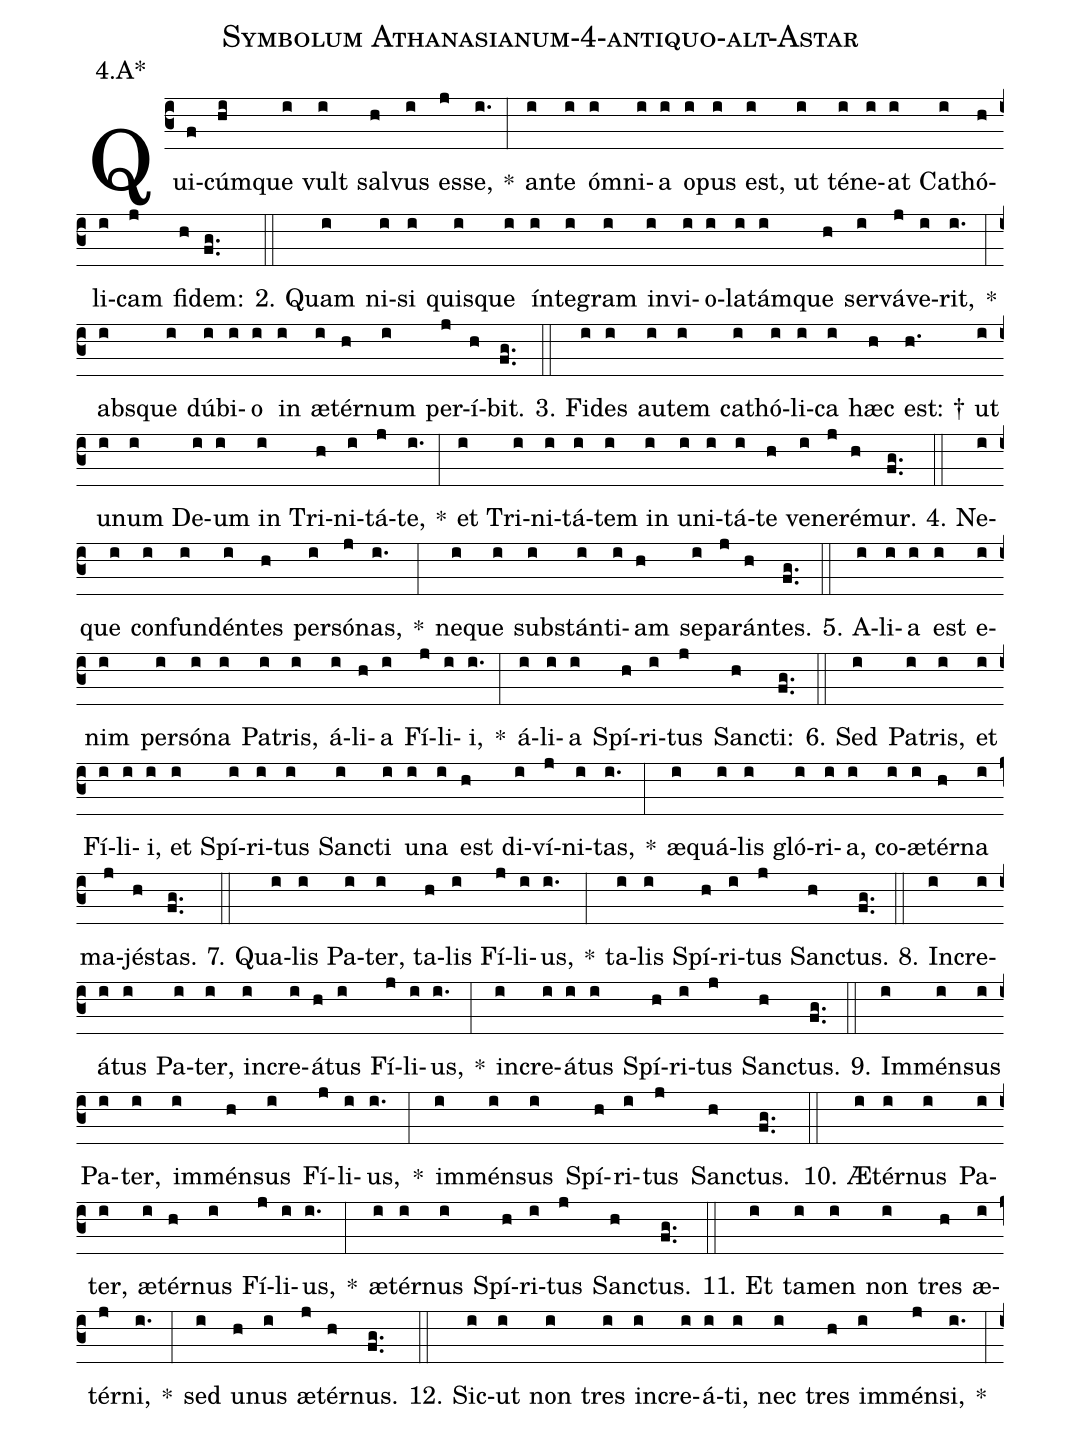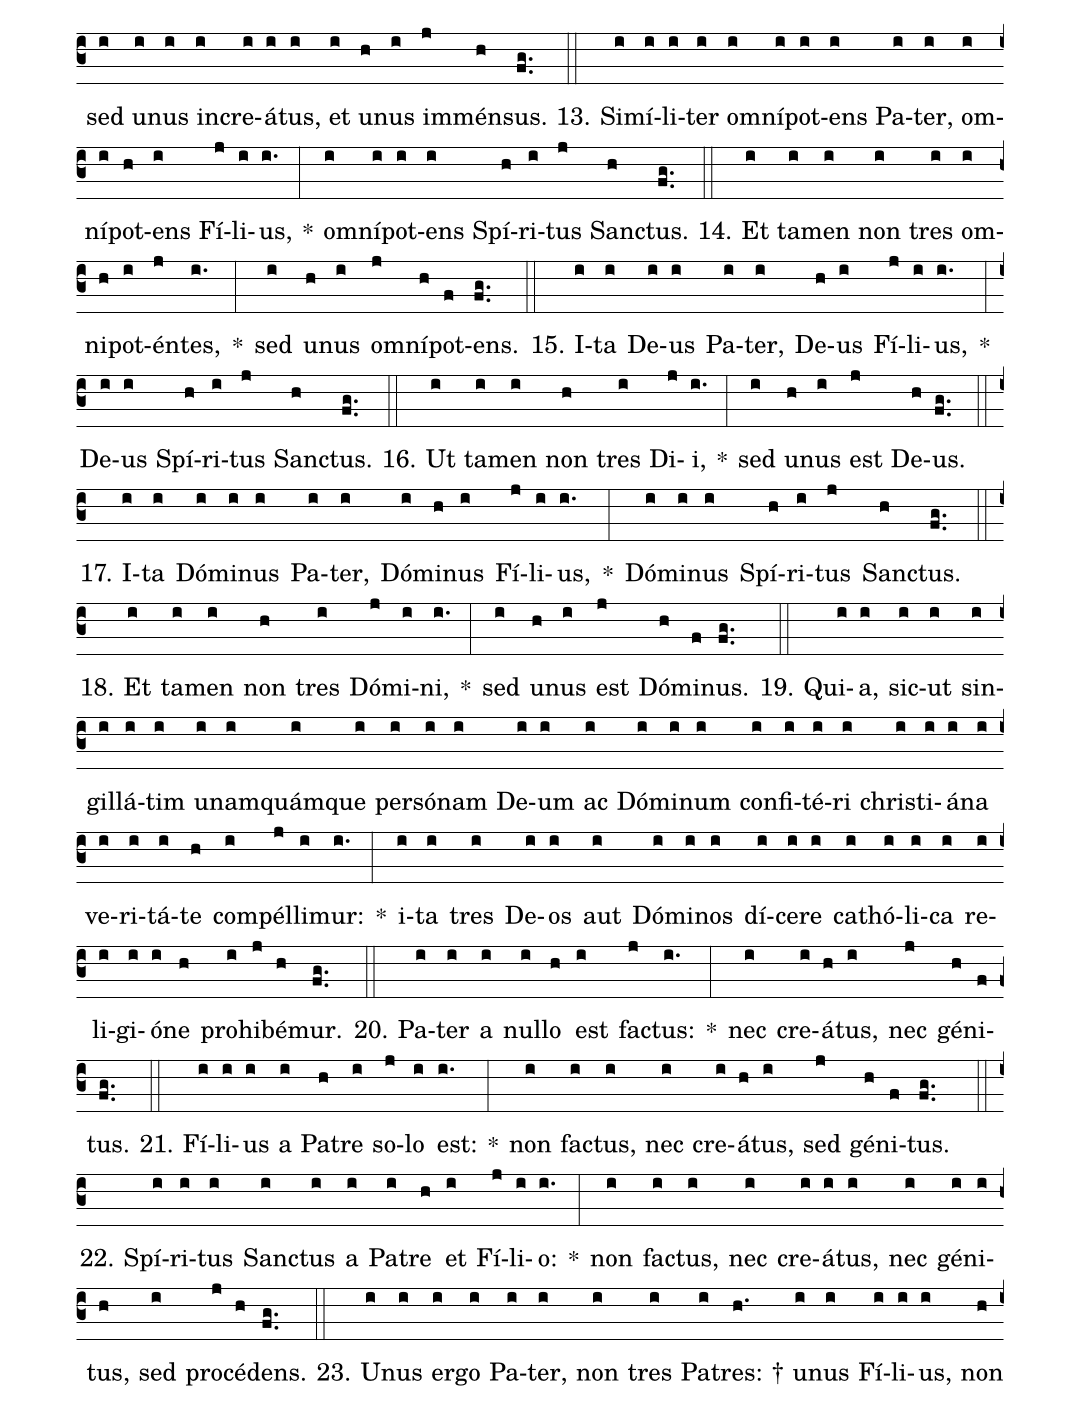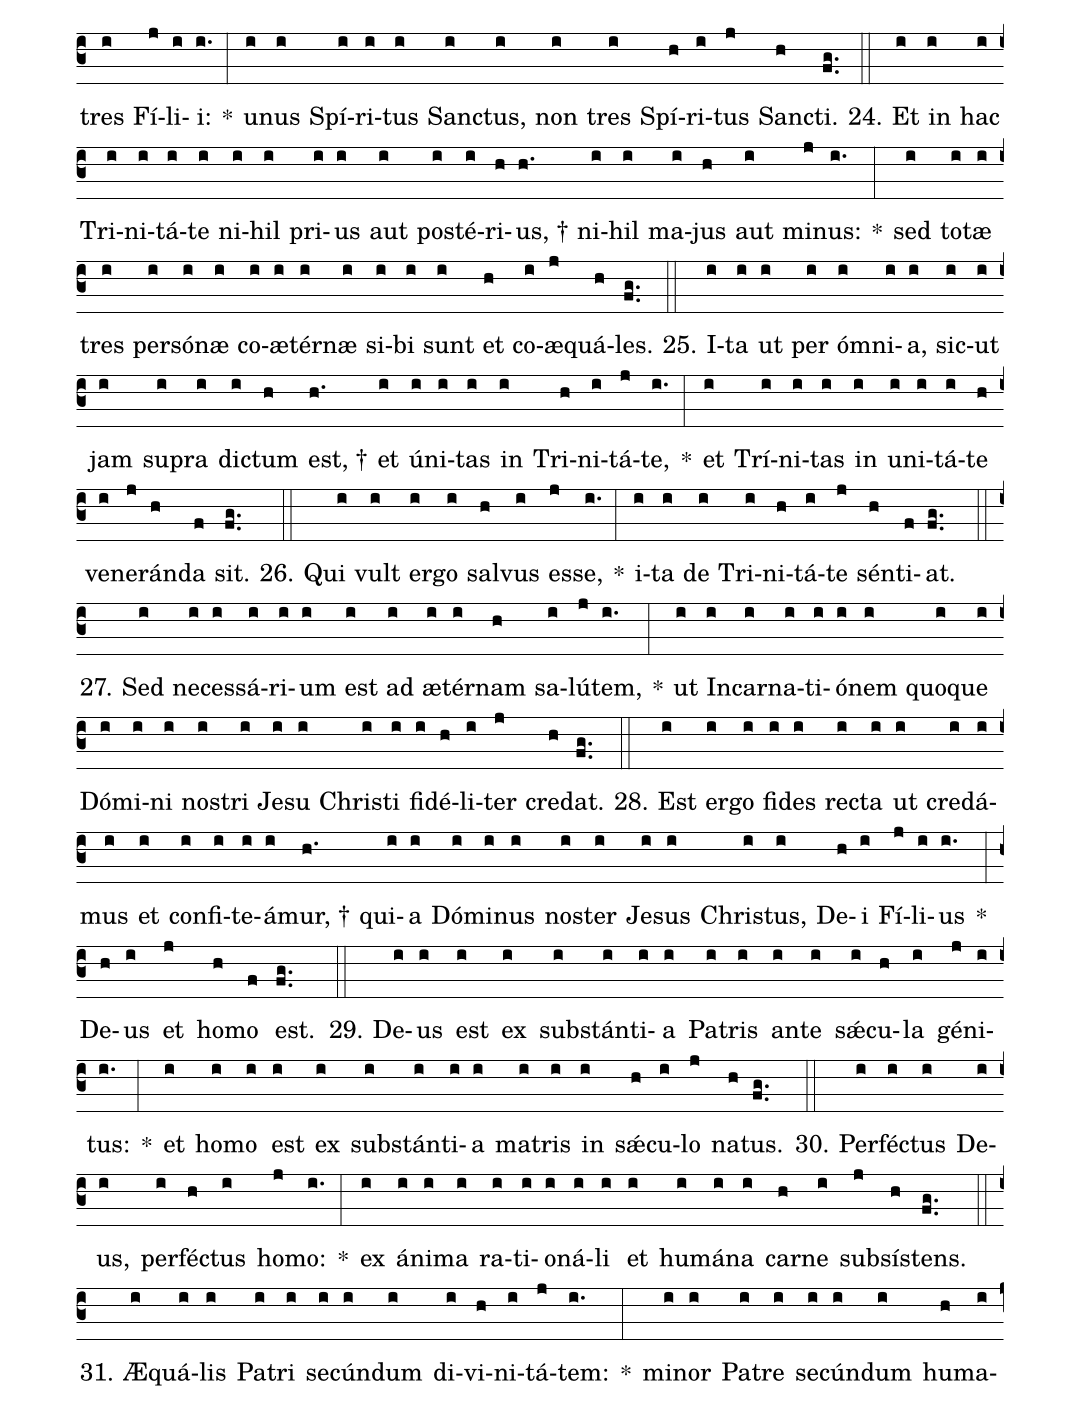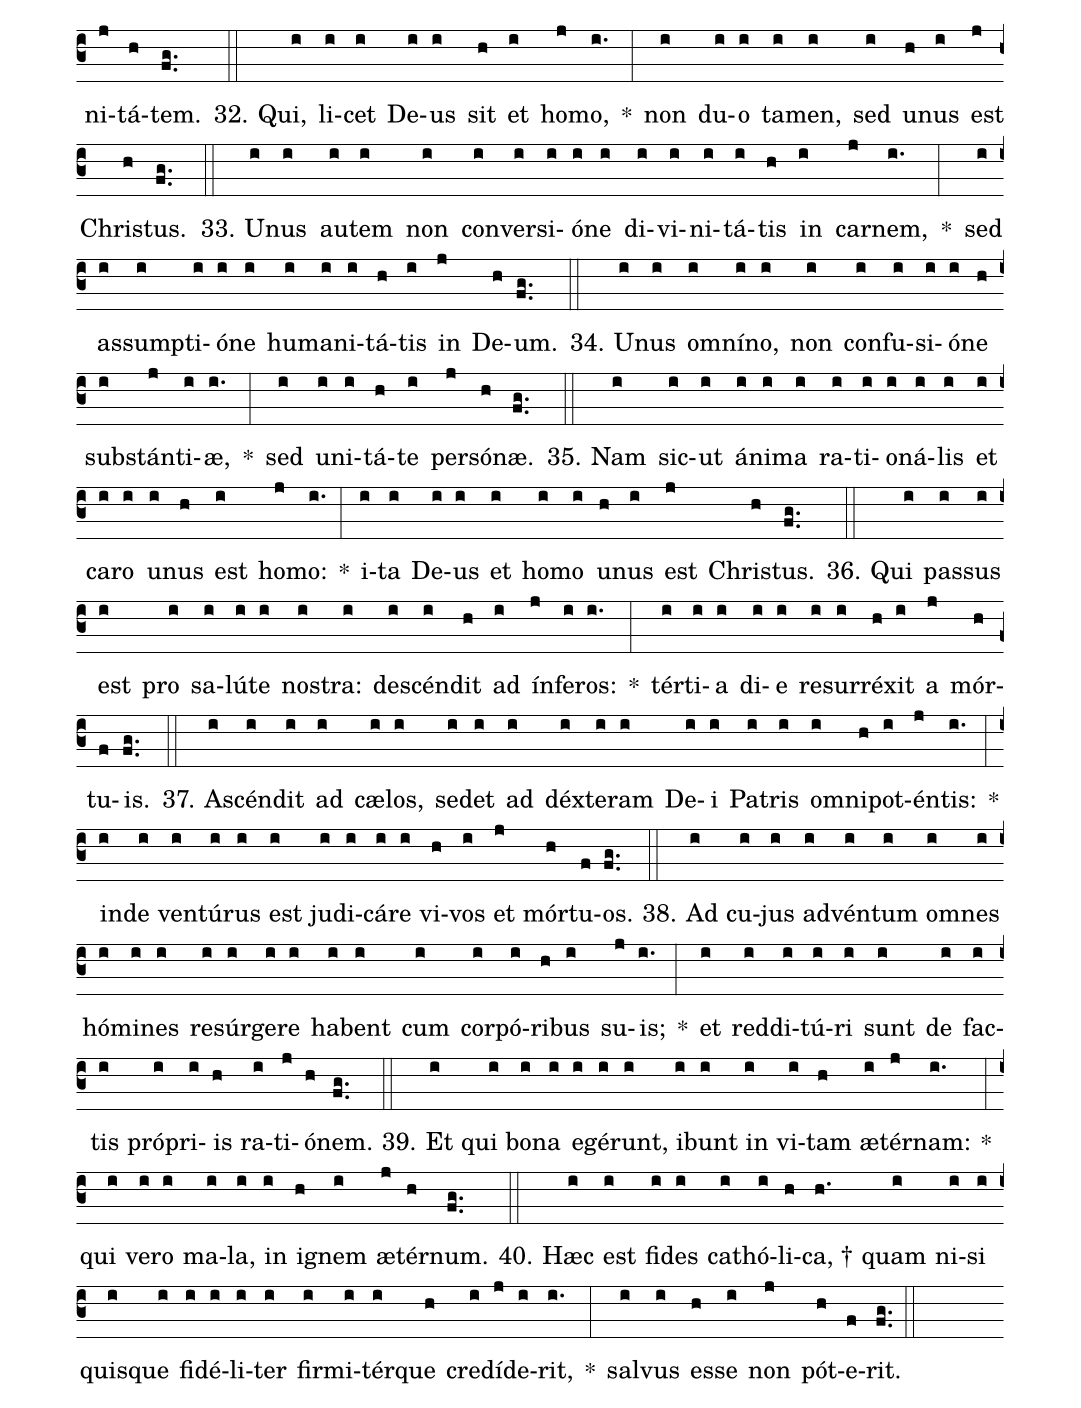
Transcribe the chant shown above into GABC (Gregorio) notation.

name: Symbolum Athanasianum-4-antiquo-alt-Astar;
annotation: 4.A*;
%%
(c3)Qui(f)cúm(hi)que(i) vult(i) sal(h)vus(i) es(j)se,(i.) *(:) an(i)te(i) óm(i)ni(i)a(i) o(i)pus(i) est,(i) ut(i) té(i)ne(i)at(i) Ca(i)thó(h)li(i)cam(j) fi(h)dem:(fg..) (::)
2. Quam(i) ni(i)si(i) quis(i)que(i) ín(i)te(i)gram(i) in(i)vi(i)o(i)la(i)tám(i)que(h) ser(i)vá(j)ve(i)rit,(i.) *(:) abs(i)que(i) dú(i)bi(i)o(i) in(i) æ(i)tér(h)num(i) per(j)í(h)bit.(fg..) (::)
3. Fi(i)des(i) au(i)tem(i) ca(i)thó(i)li(i)ca(i) hæc(h) est: †(h.) ut(i) u(i)num(i) De(i)um(i) in(i) Tri(h)ni(i)tá(j)te,(i.) *(:) et(i) Tri(i)ni(i)tá(i)tem(i) in(i) u(i)ni(i)tá(i)te(h) ve(i)ne(j)ré(h)mur.(fg..) (::)
4. Ne(i)que(i) con(i)fun(i)dén(i)tes(h) per(i)só(j)nas,(i.) *(:) ne(i)que(i) sub(i)stán(i)ti(i)am(h) se(i)pa(j)rán(h)tes.(fg..) (::)
5. A(i)li(i)a(i) est(i) e(i)nim(i) per(i)só(i)na(i) Pa(i)tris,(i) á(i)li(h)a(i) Fí(j)li(i)i,(i.) *(:) á(i)li(i)a(i) Spí(h)ri(i)tus(j) Sanc(h)ti:(fg..) (::)
6. Sed(i) Pa(i)tris,(i) et(i) Fí(i)li(i)i,(i) et(i) Spí(i)ri(i)tus(i) Sanc(i)ti(i) u(i)na(i) est(h) di(i)ví(j)ni(i)tas,(i.) *(:) æ(i)quá(i)lis(i) gló(i)ri(i)a,(i) co(i)æ(i)tér(h)na(i) ma(j)jés(h)tas.(fg..) (::)
7. Qua(i)lis(i) Pa(i)ter,(i) ta(h)lis(i) Fí(j)li(i)us,(i.) *(:) ta(i)lis(i) Spí(h)ri(i)tus(j) Sanc(h)tus.(fg..) (::)
8. In(i)cre(i)á(i)tus(i) Pa(i)ter,(i) in(i)cre(i)á(h)tus(i) Fí(j)li(i)us,(i.) *(:) in(i)cre(i)á(i)tus(i) Spí(h)ri(i)tus(j) Sanc(h)tus.(fg..) (::)
9. Im(i)mén(i)sus(i) Pa(i)ter,(i) im(i)mén(h)sus(i) Fí(j)li(i)us,(i.) *(:) im(i)mén(i)sus(i) Spí(h)ri(i)tus(j) Sanc(h)tus.(fg..) (::)
10. Æ(i)tér(i)nus(i) Pa(i)ter,(i) æ(i)tér(h)nus(i) Fí(j)li(i)us,(i.) *(:) æ(i)tér(i)nus(i) Spí(h)ri(i)tus(j) Sanc(h)tus.(fg..) (::)
11. Et(i) ta(i)men(i) non(i) tres(h) æ(i)tér(j)ni,(i.) *(:) sed(i) u(h)nus(i) æ(j)tér(h)nus.(fg..) (::)
12. Sic(i)ut(i) non(i) tres(i) in(i)cre(i)á(i)ti,(i) nec(i) tres(h) im(i)mén(j)si,(i.) *(:) sed(i) u(i)nus(i) in(i)cre(i)á(i)tus,(i) et(i) u(h)nus(i) im(j)mén(h)sus.(fg..) (::)
13. Si(i)mí(i)li(i)ter(i) om(i)ní(i)pot(i)ens(i) Pa(i)ter,(i) om(i)ní(i)pot(h)ens(i) Fí(j)li(i)us,(i.) *(:) om(i)ní(i)pot(i)ens(i) Spí(h)ri(i)tus(j) Sanc(h)tus.(fg..) (::)
14. Et(i) ta(i)men(i) non(i) tres(i) om(i)ni(h)pot(i)én(j)tes,(i.) *(:) sed(i) u(h)nus(i) om(j)ní(h)pot(f)ens.(fg..) (::)
15. I(i)ta(i) De(i)us(i) Pa(i)ter,(i) De(h)us(i) Fí(j)li(i)us,(i.) *(:) De(i)us(i) Spí(h)ri(i)tus(j) Sanc(h)tus.(fg..) (::)
16. Ut(i) ta(i)men(i) non(h) tres(i) Di(j)i,(i.) *(:) sed(i) u(h)nus(i) est(j) De(h)us.(fg..) (::)
17. I(i)ta(i) Dó(i)mi(i)nus(i) Pa(i)ter,(i) Dó(i)mi(h)nus(i) Fí(j)li(i)us,(i.) *(:) Dó(i)mi(i)nus(i) Spí(h)ri(i)tus(j) Sanc(h)tus.(fg..) (::)
18. Et(i) ta(i)men(i) non(h) tres(i) Dó(j)mi(i)ni,(i.) *(:) sed(i) u(h)nus(i) est(j) Dó(h)mi(f)nus.(fg..) (::)
19. Qui(i)a,(i) sic(i)ut(i) sin(i)gil(i)lá(i)tim(i) u(i)nam(i)quám(i)que(i) per(i)só(i)nam(i) De(i)um(i) ac(i) Dó(i)mi(i)num(i) con(i)fi(i)té(i)ri(i) chris(i)ti(i)á(i)na(i) ve(i)ri(i)tá(i)te(h) com(i)pél(j)li(i)mur:(i.) *(:) i(i)ta(i) tres(i) De(i)os(i) aut(i) Dó(i)mi(i)nos(i) dí(i)ce(i)re(i) ca(i)thó(i)li(i)ca(i) re(i)li(i)gi(i)ó(i)ne(h) pro(i)hi(j)bé(h)mur.(fg..) (::)
20. Pa(i)ter(i) a(i) nul(i)lo(h) est(i) fac(j)tus:(i.) *(:) nec(i) cre(i)á(h)tus,(i) nec(j) gé(h)ni(f)tus.(fg..) (::)
21. Fí(i)li(i)us(i) a(i) Pa(h)tre(i) so(j)lo(i) est:(i.) *(:) non(i) fac(i)tus,(i) nec(i) cre(i)á(h)tus,(i) sed(j) gé(h)ni(f)tus.(fg..) (::)
22. Spí(i)ri(i)tus(i) Sanc(i)tus(i) a(i) Pa(i)tre(h) et(i) Fí(j)li(i)o:(i.) *(:) non(i) fac(i)tus,(i) nec(i) cre(i)á(i)tus,(i) nec(i) gé(i)ni(i)tus,(h) sed(i) pro(j)cé(h)dens.(fg..) (::)
23. U(i)nus(i) er(i)go(i) Pa(i)ter,(i) non(i) tres(i) Pa(i)tres: †(h.) u(i)nus(i) Fí(i)li(i)us,(i) non(h) tres(i) Fí(j)li(i)i:(i.) *(:) u(i)nus(i) Spí(i)ri(i)tus(i) Sanc(i)tus,(i) non(i) tres(i) Spí(h)ri(i)tus(j) Sanc(h)ti.(fg..) (::)
24. Et(i) in(i) hac(i) Tri(i)ni(i)tá(i)te(i) ni(i)hil(i) pri(i)us(i) aut(i) post(i)é(i)ri(h)us, †(h.) ni(i)hil(i) ma(i)jus(h) aut(i) mi(j)nus:(i.) *(:) sed(i) to(i)tæ(i) tres(i) per(i)só(i)næ(i) co(i)æ(i)tér(i)næ(i) si(i)bi(i) sunt(i) et(h) co(i)æ(j)quá(h)les.(fg..) (::)
25. I(i)ta(i) ut(i) per(i) óm(i)ni(i)a,(i) sic(i)ut(i) jam(i) su(i)pra(i) dic(i)tum(h) est, †(h.) et(i) ú(i)ni(i)tas(i) in(i) Tri(h)ni(i)tá(j)te,(i.) *(:) et(i) Trí(i)ni(i)tas(i) in(i) u(i)ni(i)tá(i)te(h) ve(i)ne(j)rán(h)da(f) sit.(fg..) (::)
26. Qui(i) vult(i) er(i)go(i) sal(h)vus(i) es(j)se,(i.) *(:) i(i)ta(i) de(i) Tri(i)ni(h)tá(i)te(j) sén(h)ti(f)at.(fg..) (::)
27. Sed(i) ne(i)ces(i)sá(i)ri(i)um(i) est(i) ad(i) æ(i)tér(i)nam(h) sa(i)lú(j)tem,(i.) *(:) ut(i) In(i)car(i)na(i)ti(i)ó(i)nem(i) quo(i)que(i) Dó(i)mi(i)ni(i) nos(i)tri(i) Je(i)su(i) Chris(i)ti(i) fi(i)dé(h)li(i)ter(j) cre(h)dat.(fg..) (::)
28. Est(i) er(i)go(i) fi(i)des(i) rec(i)ta(i) ut(i) cre(i)dá(i)mus(i) et(i) con(i)fi(i)te(i)á(i)mur, †(h.) qui(i)a(i) Dó(i)mi(i)nus(i) nos(i)ter(i) Je(i)sus(i) Chris(i)tus,(i) De(h)i(i) Fí(j)li(i)us(i.) *(:) De(h)us(i) et(j) ho(h)mo(f) est.(fg..) (::)
29. De(i)us(i) est(i) ex(i) sub(i)stán(i)ti(i)a(i) Pa(i)tris(i) an(i)te(i) sǽ(i)cu(h)la(i) gé(j)ni(i)tus:(i.) *(:) et(i) ho(i)mo(i) est(i) ex(i) sub(i)stán(i)ti(i)a(i) ma(i)tris(i) in(i) sǽ(h)cu(i)lo(j) na(h)tus.(fg..) (::)
30. Per(i)féc(i)tus(i) De(i)us,(i) per(i)féc(h)tus(i) ho(j)mo:(i.) *(:) ex(i) á(i)ni(i)ma(i) ra(i)ti(i)o(i)ná(i)li(i) et(i) hu(i)má(i)na(i) car(h)ne(i) sub(j)sís(h)tens.(fg..) (::)
31. Æ(i)quá(i)lis(i) Pa(i)tri(i) se(i)cún(i)dum(i) di(i)vi(h)ni(i)tá(j)tem:(i.) *(:) mi(i)nor(i) Pa(i)tre(i) se(i)cún(i)dum(i) hu(h)ma(i)ni(j)tá(h)tem.(fg..) (::)
32. Qui,(i) li(i)cet(i) De(i)us(i) sit(h) et(i) ho(j)mo,(i.) *(:) non(i) du(i)o(i) ta(i)men,(i) sed(i) u(h)nus(i) est(j) Chris(h)tus.(fg..) (::)
33. U(i)nus(i) au(i)tem(i) non(i) con(i)ver(i)si(i)ó(i)ne(i) di(i)vi(i)ni(i)tá(i)tis(h) in(i) car(j)nem,(i.) *(:) sed(i) as(i)sump(i)ti(i)ó(i)ne(i) hu(i)ma(i)ni(i)tá(h)tis(i) in(j) De(h)um.(fg..) (::)
34. U(i)nus(i) om(i)ní(i)no,(i) non(i) con(i)fu(i)si(i)ó(i)ne(h) sub(i)stán(j)ti(i)æ,(i.) *(:) sed(i) u(i)ni(i)tá(h)te(i) per(j)só(h)næ.(fg..) (::)
35. Nam(i) sic(i)ut(i) á(i)ni(i)ma(i) ra(i)ti(i)o(i)ná(i)lis(i) et(i) ca(i)ro(i) u(i)nus(h) est(i) ho(j)mo:(i.) *(:) i(i)ta(i) De(i)us(i) et(i) ho(i)mo(i) u(h)nus(i) est(j) Chris(h)tus.(fg..) (::)
36. Qui(i) pas(i)sus(i) est(i) pro(i) sa(i)lú(i)te(i) nos(i)tra:(i) de(i)scén(i)dit(h) ad(i) ín(j)fe(i)ros:(i.) *(:) tér(i)ti(i)a(i) di(i)e(i) re(i)sur(i)ré(h)xit(i) a(j) mór(h)tu(f)is.(fg..) (::)
37. A(i)scén(i)dit(i) ad(i) cæ(i)los,(i) se(i)det(i) ad(i) déx(i)te(i)ram(i) De(i)i(i) Pa(i)tris(i) om(i)ni(h)pot(i)én(j)tis:(i.) *(:) in(i)de(i) ven(i)tú(i)rus(i) est(i) ju(i)di(i)cá(i)re(i) vi(h)vos(i) et(j) mór(h)tu(f)os.(fg..) (::)
38. Ad(i) cu(i)jus(i) ad(i)vén(i)tum(i) om(i)nes(i) hó(i)mi(i)nes(i) re(i)súr(i)ge(i)re(i) ha(i)bent(i) cum(i) cor(i)pó(i)ri(h)bus(i) su(j)is;(i.) *(:) et(i) red(i)di(i)tú(i)ri(i) sunt(i) de(i) fac(i)tis(i) pró(i)pri(i)is(h) ra(i)ti(j)ó(h)nem.(fg..) (::)
39. Et(i) qui(i) bo(i)na(i) e(i)gé(i)runt,(i) i(i)bunt(i) in(i) vi(i)tam(h) æ(i)tér(j)nam:(i.) *(:) qui(i) ve(i)ro(i) ma(i)la,(i) in(i) i(h)gnem(i) æ(j)tér(h)num.(fg..) (::)
40. Hæc(i) est(i) fi(i)des(i) ca(i)thó(i)li(h)ca, †(h.) quam(i) ni(i)si(i) quis(i)que(i) fi(i)dé(i)li(i)ter(i) fir(i)mi(i)tér(i)que(h) cre(i)dí(j)de(i)rit,(i.) *(:) sal(i)vus(i) es(h)se(i) non(j) pót(h)e(f)rit.(fg..) (::)
